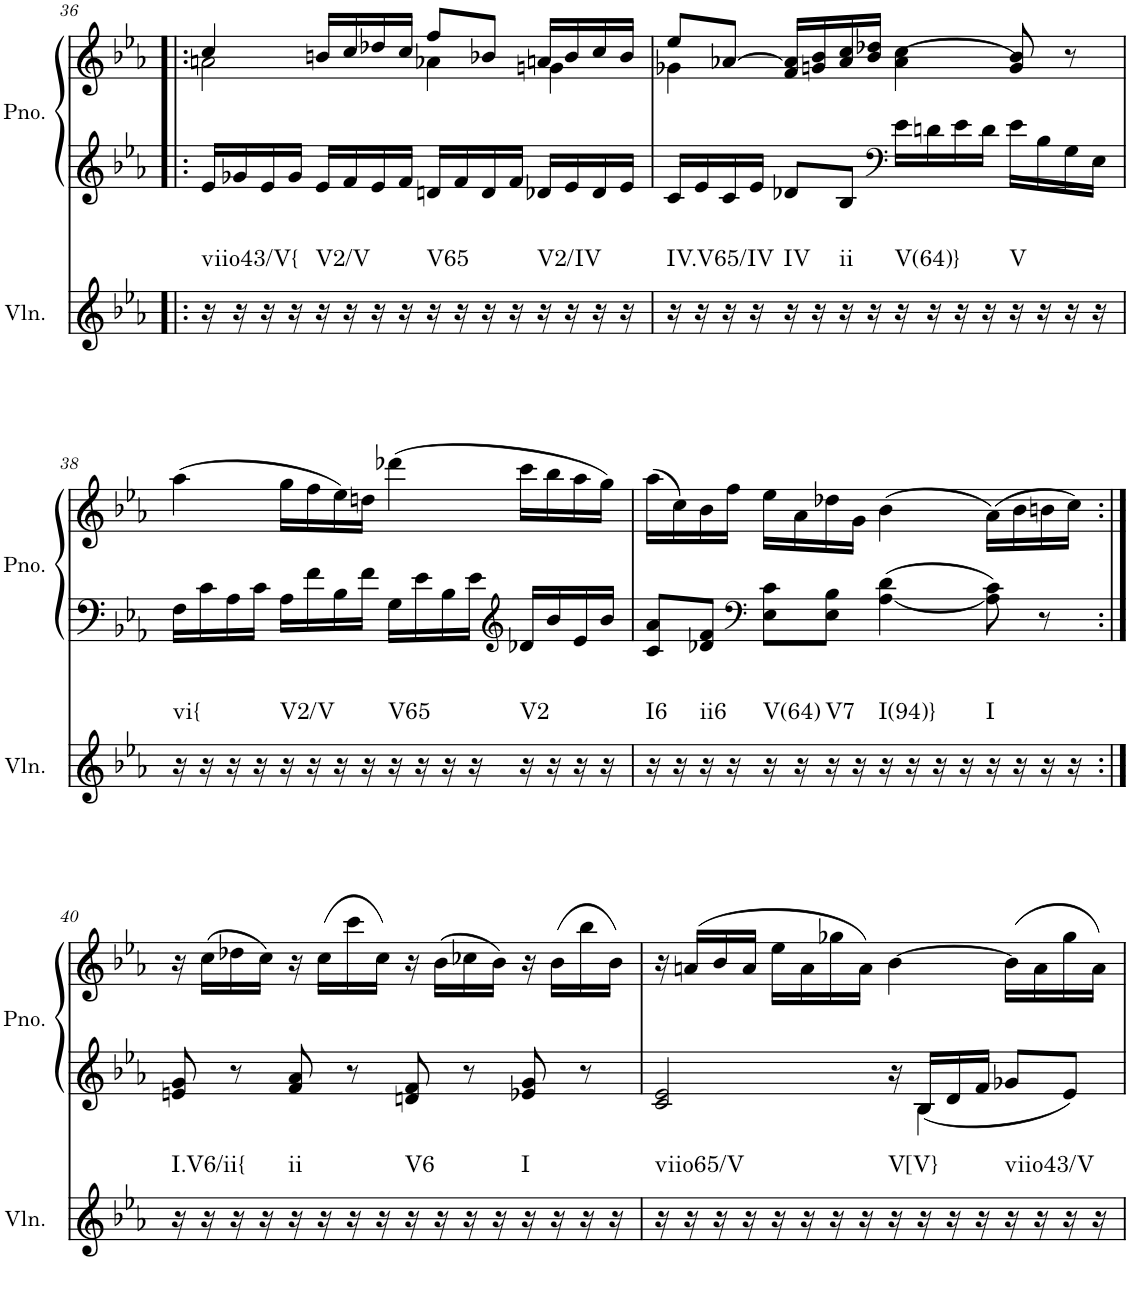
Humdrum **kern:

**kern	**harte	**kern	**kern
*part2	*part2	*part1	*part1
*staff3	*	*staff2	*staff1
*I"Violin	*	*I"Piano, Piano right	*
*I'Vln.	*	*I'Pno.	*
!!LO:PB:g=z
*clefG2	*	*clefG2	*clefG2
*k[b-e-a-]	*	*k[b-e-a-]	*k[b-e-a-]
*M4/4	*	*M4/4	*M4/4
=36!|:	=36!|:	=36!|:	=36!|:
*	*	*	*^
!	!LO:H:kt=viio43/V{	!	!	!
16r	N	16e-/LL	4cc/	2an\
16r	.	16g-X/	.	.
16r	.	16e-/	.	.
16r	.	16g-/JJ	.	.
!	!LO:H:kt=V2/V	!	!	!
16r	N	16e-/LL	16bn/LL	.
16r	.	16f/	16cc/	.
16r	.	16e-/	16dd-X/	.
16r	.	16f/JJ	16cc/JJ	.
!	!LO:H:kt=V65	!	!	!
16r	N	16dn/LL	8ff/L	4a-X\
16r	.	16f/	.	.
16r	.	16d/	8b-X/J	.
16r	.	16f/JJ	.	.
!	!LO:H:kt=V2/IV	!	!	!
16r	N	16d-X/LL	16an/LL	4gn\
16r	.	16e-/	16b-/	.
16r	.	16d-/	16cc/	.
16r	.	16e-/JJ	16b-/JJ	.
=37	=37	=37	=37	=37
!	!LO:H:kt=IV.V65/IV	!	!	!
16r	N	16c/LL	8ee-/L	4g-X\
16r	.	16e-/	.	.
16r	.	16c/	[8a-X/J	.
16r	.	16e-/JJ	.	.
!	!LO:H:kt=IV	!	!	!
16r	N	8d-X/L	16f/ 16a-/]LL	2.ryy
16r	.	.	16gn/ 16b-/	.
!	!LO:H:kt=ii	!	!	!
16r	N	8B-/J	16a-/ 16cc/	.
16r	.	.	16b-/ 16dd-X/JJ	.
*	*	*clefF4	*	*
!	!LO:H:kt=V(64)}	!	!	!
16r	N	16e-\LL	(4a-\ 4cc\	.
16r	.	16dn\	.	.
16r	.	16e-\	.	.
16r	.	16d\JJ	.	.
!	!LO:H:kt=V	!	!	!
16r	N	16e-\LL	8g/ 8b-/)	.
16r	.	16B-\	.	.
16r	.	16G\	8r	.
16r	.	16E-\JJ	.	.
*	*	*	*v	*v
!!LO:LB:g=z
=38	=38	=38	=38
!	!LO:H:kt=vi{	!	!
16r	N	16F\LL	(4aa-\
16r	.	16c\	.
16r	.	16A-\	.
16r	.	16c\JJ	.
!	!LO:H:kt=V2/V	!	!
16r	N	16A-\LL	16gg\LL
16r	.	16f\	16ff\
16r	.	16B-\	16ee-\)
16r	.	16f\JJ	16ddn\JJ
!	!LO:H:kt=V65	!	!
16r	N	16G\LL	(4ddd-X\
16r	.	16e-\	.
16r	.	16B-\	.
16r	.	16e-\JJ	.
*	*	*clefG2	*
!	!LO:H:kt=V2	!	!
16r	N	16d-X/LL	16ccc\LL
16r	.	16b-/	16bb-\
16r	.	16e-/	16aa-\
16r	.	16b-/JJ	16gg\JJ)
=39	=39	=39	=39
!	!LO:H:kt=I6	!	!
16r	N	8c/ 8a-/L	(16aa-\LL
16r	.	.	16cc\)
!	!LO:H:kt=ii6	!	!
16r	N	8d-X/ 8f/J	16b-\
16r	.	.	16ff\JJ
*	*	*clefF4	*
!	!LO:H:kt=V(64)	!	!
16r	N	8E-\ 8c\L	16ee-\LL
16r	.	.	16a-\
!	!LO:H:kt=V7	!	!
16r	N	8E-\ 8B-\J	16dd-X\
16r	.	.	16g\JJ
!	!LO:H:kt=I(94)}	!	!
16r	N	[4A-\ 4d-\	(4b-\
16r	.	.	.
16r	.	.	.
16r	.	.	.
!	!LO:H:kt=I	!	!
16r	N	8A-\] 8c\	(16a-\LL)
16r	.	.	16b-\
16r	.	8r	16bn\
16r	.	.	16cc\JJ)
!!LO:LB:g=z
=40:|!	=40:|!	=40:|!	=40:|!
!	!LO:H:kt=I.V6/ii{	!	!
16r	N	8en/ 8g/	16r
16r	.	.	(16cc\LL
16r	.	8r	16dd-X\
16r	.	.	16cc\JJ)
!	!LO:H:kt=ii	!	!
16r	N	8f/ 8a-/	16r
16r	.	.	(16cc\LL
16r	.	8r	16ccc\
16r	.	.	16cc\JJ)
!	!LO:H:kt=V6	!	!
16r	N	8dn/ 8f/	16r
16r	.	.	(16b-\LL
16r	.	8r	16cc-X\
16r	.	.	16b-\JJ)
!	!LO:H:kt=I	!	!
16r	N	8e-X/ 8g/	16r
16r	.	.	(16b-\LL
16r	.	8r	16bb-\
16r	.	.	16b-\JJ)
=41	=41	=41	=41
*	*	*^	*
!	!LO:H:kt=viio65/V	!	!	!
16r	N	2c/ 2e-/	16ryy	16r
*	*	*v	*v	*
16r	.	.	(16an/LL
16r	.	.	16b-/
16r	.	.	16a/JJ
16r	.	.	16ee-\LL
16r	.	.	16a\
16r	.	.	16gg-X\
16r	.	.	16a\JJ)
!	!LO:H:kt=V[V}	!	!
16r	N	16r	[4b-\
*	*	*^	*
16r	.	16B-/LL	4B-\	.
16r	.	16d/	.	.
16r	.	16f/JJ	.	.
!	!LO:H:kt=viio43/V	!	!	!
16r	N	8g-X/L	.	(16b-\LL]
16r	.	.	8.ryy	16a\
16r	.	8e-/J	.	16gg-\
16r	.	.	.	16a\JJ)
*	*	*v	*v	*
=	=	=	=
*-	*-	*-	*-
